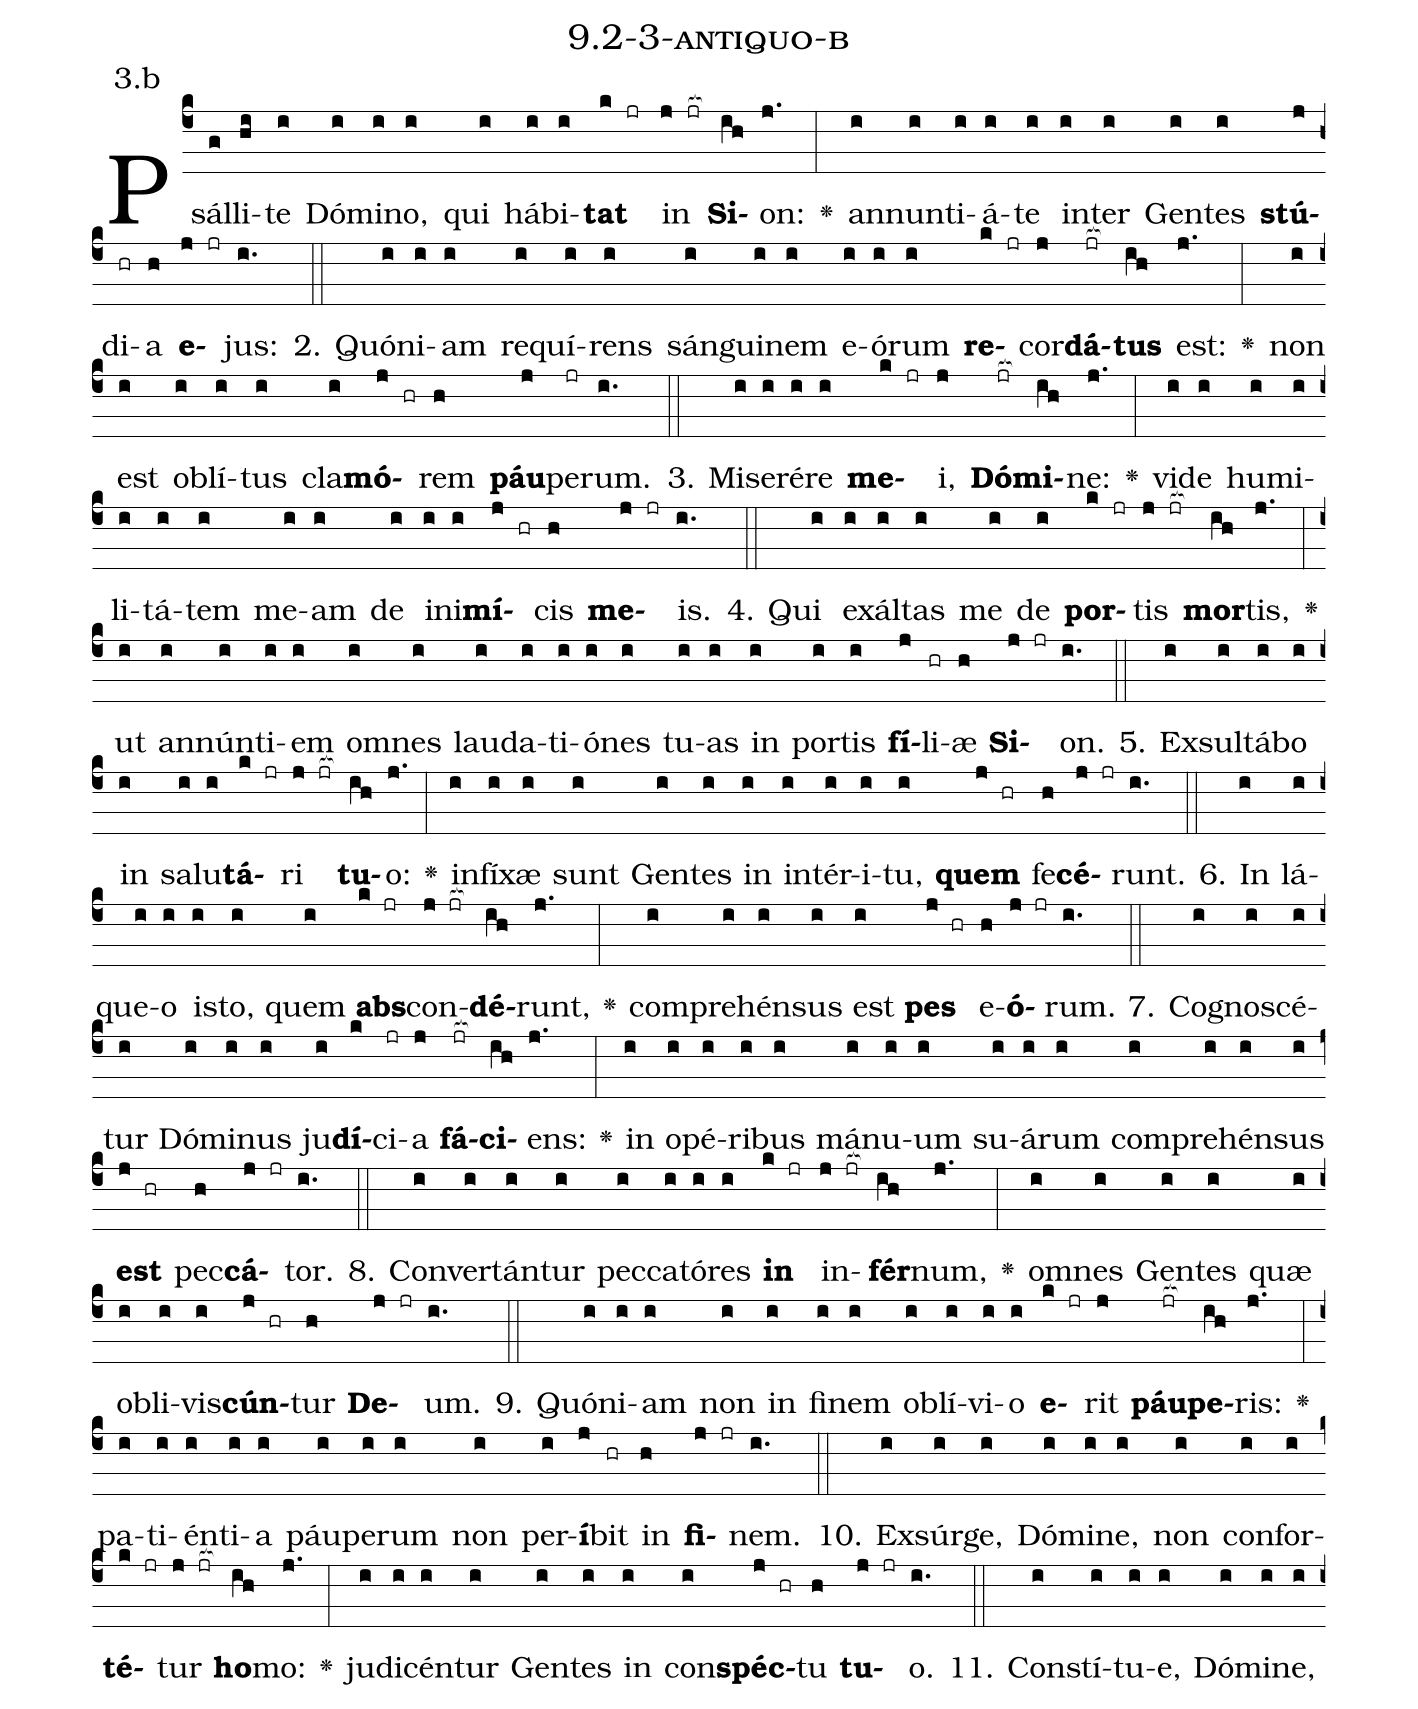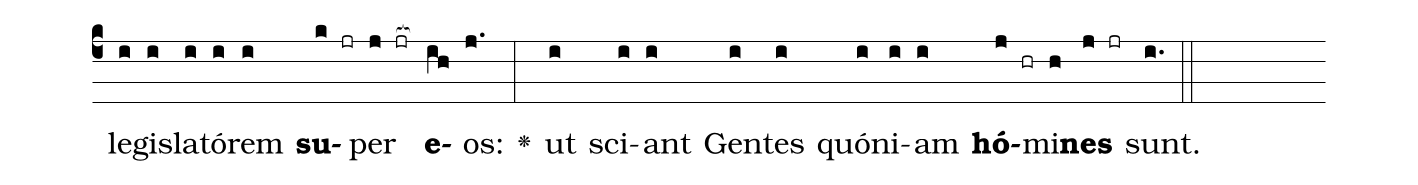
name: 9.2-3-antiquo-b;
annotation: 3.b;
%%
(c4)Psál(g)li(hi)te(i) Dó(i)mi(i)no,(i) qui(i) há(i)bi(i)<b>tat</b>(k jr) in(j jr[ocb:1{]) <b>Si</b>(ih[ocb:0}])on:(j.) <v>\greheightstar</v>(:) an(i)nun(i)ti(i)á(i)te(i) in(i)ter(i) Gen(i)tes(i) <b>stú</b>(j)di(hr)a(h) <b>e</b>(j jr)jus:(i.) (::)
2. Quón(i)i(i)am(i) re(i)quí(i)rens(i) sán(i)gui(i)nem(i) e(i)ó(i)rum(i) <b>re</b>(k jr)cor(j)<b>dá</b>(jr[ocb:1{])<b>tus</b>(ih[ocb:0}]) est:(j.) <v>\greheightstar</v>(:) non(i) est(i) ob(i)lí(i)tus(i) cla(i)<b>mó</b>(j hr)rem(h) <b>páu</b>(j)pe(jr)rum.(i.) (::)
3. Mi(i)se(i)ré(i)re(i) <b>me</b>(k jr)i,(j) <b>Dó</b>(jr[ocb:1{])<b>mi</b>(ih[ocb:0}])ne:(j.) <v>\greheightstar</v>(:) vi(i)de(i) hu(i)mi(i)li(i)tá(i)tem(i) me(i)am(i) de(i) in(i)i(i)<b>mí</b>(j hr)cis(h) <b>me</b>(j jr)is.(i.) (::)
4. Qui(i) ex(i)ál(i)tas(i) me(i) de(i) <b>por</b>(k jr)tis(j jr[ocb:1{]) <b>mor</b>(ih[ocb:0}])tis,(j.) <v>\greheightstar</v>(:) ut(i) an(i)nún(i)ti(i)em(i) om(i)nes(i) lau(i)da(i)ti(i)ó(i)nes(i) tu(i)as(i) in(i) por(i)tis(i) <b>fí</b>(j)li(hr)æ(h) <b>Si</b>(j jr)on.(i.) (::)
5. Ex(i)sul(i)tá(i)bo(i) in(i) sa(i)lu(i)<b>tá</b>(k jr)ri(j jr[ocb:1{]) <b>tu</b>(ih[ocb:0}])o:(j.) <v>\greheightstar</v>(:) in(i)fí(i)xæ(i) sunt(i) Gen(i)tes(i) in(i) in(i)tér(i)i(i)tu,(i) <b>quem</b>(j hr) fe(h)<b>cé</b>(j jr)runt.(i.) (::)
6. In(i) lá(i)que(i)o(i) is(i)to,(i) quem(i) <b>abs</b>(k jr)con(j jr[ocb:1{])<b>dé</b>(ih[ocb:0}])runt,(j.) <v>\greheightstar</v>(:) com(i)pre(i)hén(i)sus(i) est(i) <b>pes</b>(j hr) e(h)<b>ó</b>(j jr)rum.(i.) (::)
7. Co(i)gno(i)scé(i)tur(i) Dó(i)mi(i)nus(i) ju(i)<b>dí</b>(k)ci(jr)a(j) <b>fá</b>(jr[ocb:1{])<b>ci</b>(ih[ocb:0}])ens:(j.) <v>\greheightstar</v>(:) in(i) o(i)pé(i)ri(i)bus(i) má(i)nu(i)um(i) su(i)á(i)rum(i) com(i)pre(i)hén(i)sus(i) <b>est</b>(j hr) pec(h)<b>cá</b>(j jr)tor.(i.) (::)
8. Con(i)ver(i)tán(i)tur(i) pec(i)ca(i)tó(i)res(i) <b>in</b>(k jr) in(j jr[ocb:1{])<b>fér</b>(ih[ocb:0}])num,(j.) <v>\greheightstar</v>(:) om(i)nes(i) Gen(i)tes(i) quæ(i) ob(i)li(i)vis(i)<b>cún</b>(j hr)tur(h) <b>De</b>(j jr)um.(i.) (::)
9. Quón(i)i(i)am(i) non(i) in(i) fi(i)nem(i) ob(i)lí(i)vi(i)o(i) <b>e</b>(k jr)rit(j) <b>páu</b>(jr[ocb:1{])<b>pe</b>(ih[ocb:0}])ris:(j.) <v>\greheightstar</v>(:) pa(i)ti(i)én(i)ti(i)a(i) páu(i)pe(i)rum(i) non(i) per(i)<b>í</b>(j)bit(hr) in(h) <b>fi</b>(j jr)nem.(i.) (::)
10. Ex(i)súr(i)ge,(i) Dó(i)mi(i)ne,(i) non(i) con(i)for(i)<b>té</b>(k jr)tur(j jr[ocb:1{]) <b>ho</b>(ih[ocb:0}])mo:(j.) <v>\greheightstar</v>(:) ju(i)di(i)cén(i)tur(i) Gen(i)tes(i) in(i) con(i)<b>spéc</b>(j hr)tu(h) <b>tu</b>(j jr)o.(i.) (::)
11. Con(i)stí(i)tu(i)e,(i) Dó(i)mi(i)ne,(i) le(i)gis(i)la(i)tó(i)rem(i) <b>su</b>(k jr)per(j jr[ocb:1{]) <b>e</b>(ih[ocb:0}])os:(j.) <v>\greheightstar</v>(:) ut(i) sci(i)ant(i) Gen(i)tes(i) quón(i)i(i)am(i) <b>hó</b>(j hr)mi(h)<b>nes</b>(j jr) sunt.(i.) (::)
